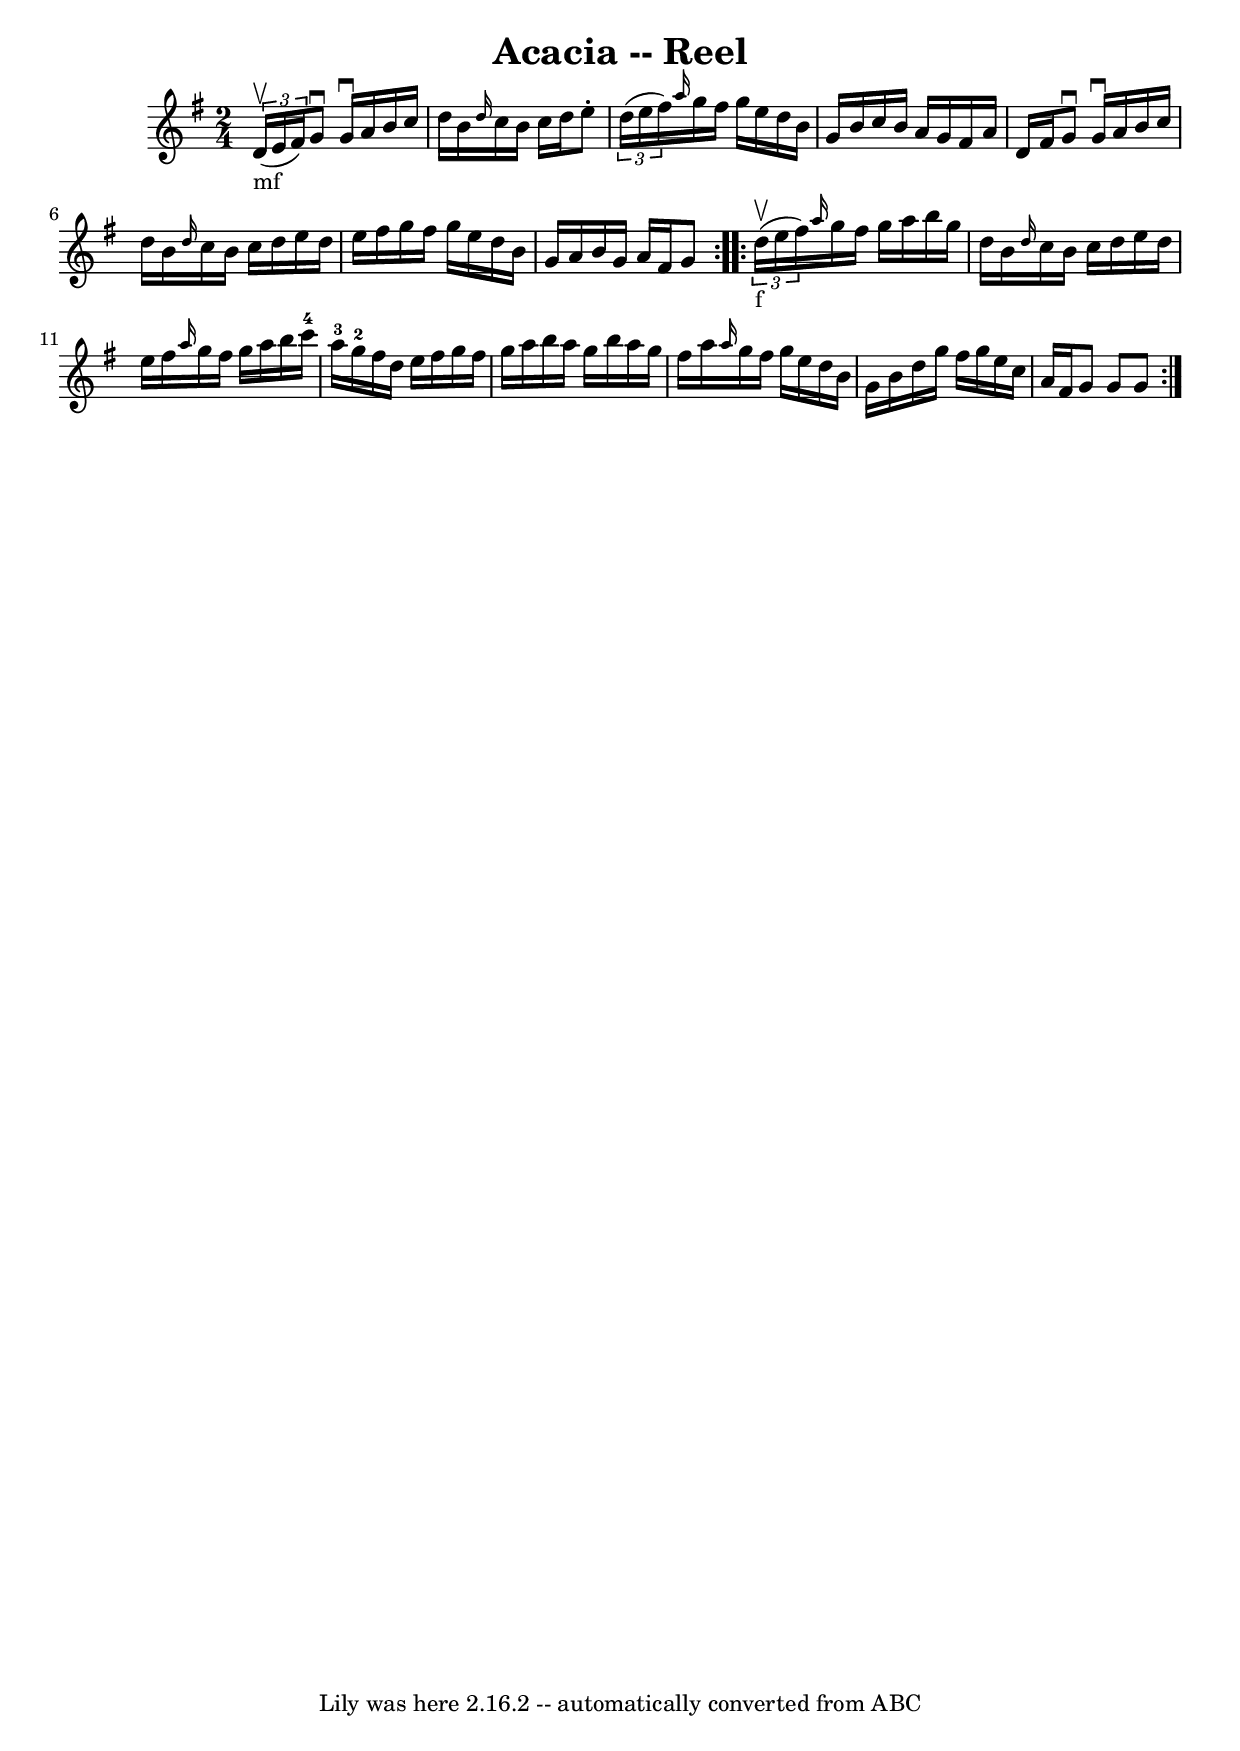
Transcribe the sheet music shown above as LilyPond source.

\version "2.7.40"
\include "Mammoth.ily"
\header {
	%% book = "Ryan's Mammoth Collection"
	crossRefNumber = "1"
	footnotes = "\\\\309"
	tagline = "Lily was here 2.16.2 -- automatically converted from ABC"
	title = "Acacia -- Reel"
}
voicedefault =  {


\repeat volta 2 {
\time 2/4 \key g \major     \times 2/3 { d'16_"mf"^\upbow(e'16 fis'16  
-) } |
 g'8^\downbow g'16^\downbow a'16 b'16 c''16    
d''16 b'16    |
 \grace { d''16  } c''16 b'16 c''16    
d''16 e''8 -.   \times 2/3 { d''16 (e''16 fis''16) }   |
 
\grace { a''16  } g''16 fis''16 g''16 e''16 d''16 b'16    
g'16 b'16    |
 c''16 b'16 a'16 g'16 fis'16 a'16    
d'16 fis'16    |
 g'8^\downbow g'16^\downbow a'16 b'16    
c''16 d''16 b'16    |
 \grace { d''16  } c''16 b'16    
c''16 d''16 e''16 d''16 e''16 fis''16    |
 g''16    
fis''16 g''16 e''16 d''16 b'16 g'16 a'16    |
 b'16   
 g'16 a'16 fis'16 g'8    }     \repeat volta 2 {   \times 2/3 {   
d''16_"f"^\upbow(e''16 fis''16) } |
     \grace { a''16  }   
g''16 fis''16 g''16 a''16 b''16 g''16 d''16 b'16    
|
 \grace { d''16  } c''16 b'16 c''16 d''16 e''16    
d''16 e''16 fis''16    |
 \grace { a''16  } g''16 fis''16   
 g''16 a''16 b''16 c'''16-4 a''16-3 g''16-2   |
    
 fis''16 d''16 e''16 fis''16 g''16 fis''16 g''16 a''16    
|
 b''16 a''16 g''16 b''16 a''16 g''16 fis''16    
a''16    |
 \grace { a''16  } g''16 fis''16 g''16 e''16    
d''16 b'16 g'16 b'16    |
 d''16 g''16 fis''16 g''16  
 e''16 c''16 a'16 fis'16    |
 g'8 g'8 g'8    }   
}

\score{
    <<

	\context Staff="default"
	{
	    \voicedefault 
	}

    >>
	\layout {
	}
	\midi {}
}
